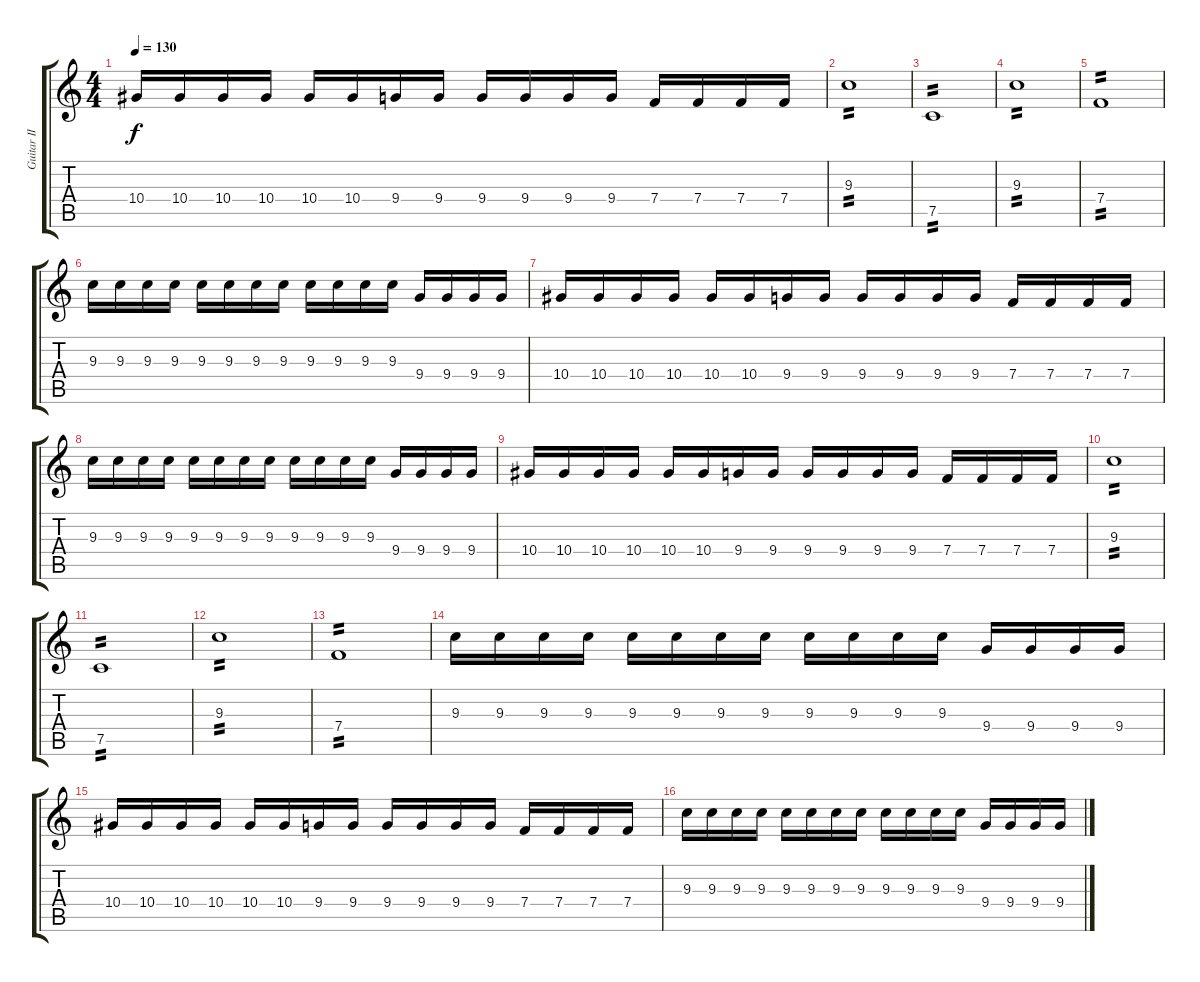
\track ("Guitar II" "Guitar II") {instrument distortionguitar}
\staff {score tabs}
\tuning (C4 G3 Eb3 Bb2 F2 C2) {hide}
\ts (4 4)
\tempo 130
\clef g2
\ks c
10.4.16{dy f} 10.4.16 10.4.16 10.4.16 10.4.16 10.4.16 9.4.16 9.4.16 9.4.16 9.4.16 9.4.16 9.4.16 7.4.16 7.4.16 7.4.16 7.4.16 |
9.3.1{tp 2} |
7.5.1{tp 2} |
9.3.1{tp 2} |
7.4.1{tp 2} |
9.3.16 9.3.16 9.3.16 9.3.16 9.3.16 9.3.16 9.3.16 9.3.16 9.3.16 9.3.16 9.3.16 9.3.16 9.4.16 9.4.16 9.4.16 9.4.16 |
10.4.16 10.4.16 10.4.16 10.4.16 10.4.16 10.4.16 9.4.16 9.4.16 9.4.16 9.4.16 9.4.16 9.4.16 7.4.16 7.4.16 7.4.16 7.4.16 |
9.3.16 9.3.16 9.3.16 9.3.16 9.3.16 9.3.16 9.3.16 9.3.16 9.3.16 9.3.16 9.3.16 9.3.16 9.4.16 9.4.16 9.4.16 9.4.16 |
10.4.16 10.4.16 10.4.16 10.4.16 10.4.16 10.4.16 9.4.16 9.4.16 9.4.16 9.4.16 9.4.16 9.4.16 7.4.16 7.4.16 7.4.16 7.4.16 |
9.3.1{tp 2} |
7.5.1{tp 2} |
9.3.1{tp 2} |
7.4.1{tp 2} |
9.3.16 9.3.16 9.3.16 9.3.16 9.3.16 9.3.16 9.3.16 9.3.16 9.3.16 9.3.16 9.3.16 9.3.16 9.4.16 9.4.16 9.4.16 9.4.16 |
10.4.16 10.4.16 10.4.16 10.4.16 10.4.16 10.4.16 9.4.16 9.4.16 9.4.16 9.4.16 9.4.16 9.4.16 7.4.16 7.4.16 7.4.16 7.4.16 |
9.3.16 9.3.16 9.3.16 9.3.16 9.3.16 9.3.16 9.3.16 9.3.16 9.3.16 9.3.16 9.3.16 9.3.16 9.4.16 9.4.16 9.4.16 9.4.16
